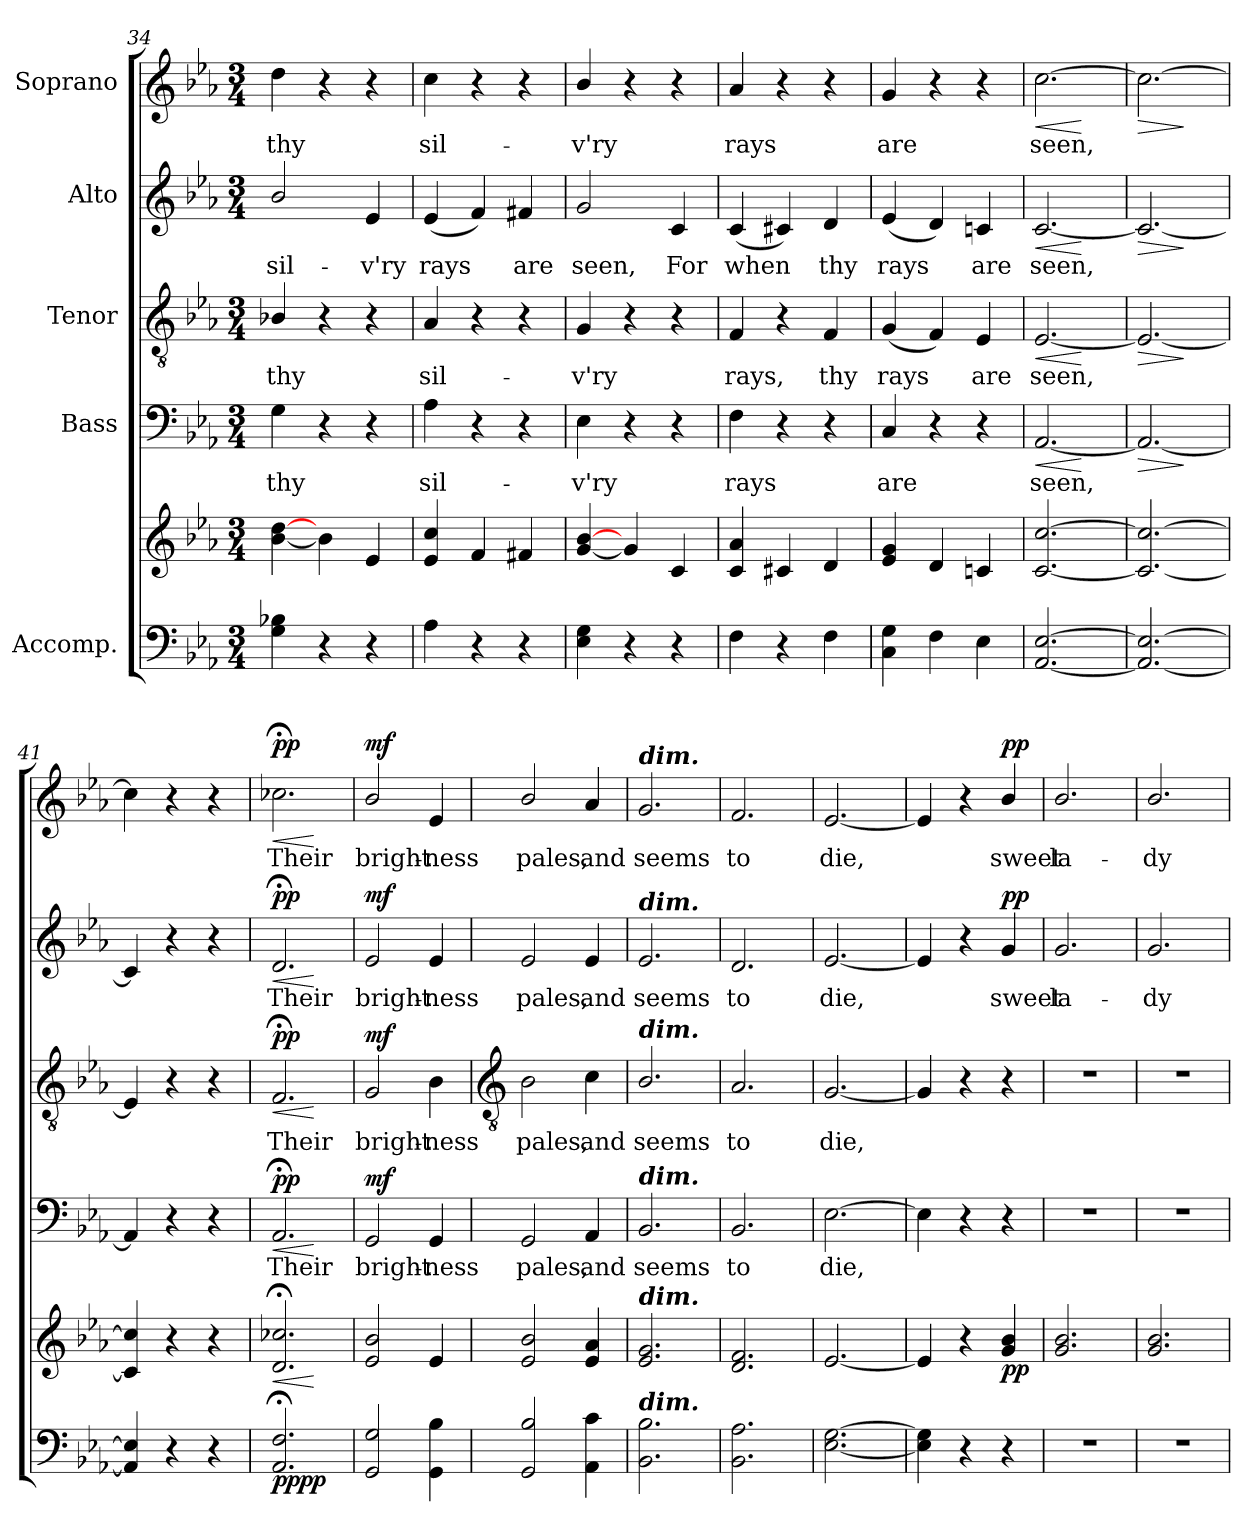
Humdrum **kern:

**kern	**kern	**dynam	**kern	**text	**dynam	**kern	**text	**dynam	**kern	**text	**dynam	**kern	**text	**dynam
*part5	*part5	*part5	*part4	*part4	*part4	*part3	*part3	*part3	*part2	*part2	*part2	*part1	*part1	*part1
*staff6	*staff5	*staff5/6	*staff4	*staff4	*staff4	*staff3	*staff3	*staff3	*staff2	*staff2	*staff2	*staff1	*staff1	*staff1
*I"Accomp.	*	*	*I"Bass	*	*	*I"Tenor	*	*	*I"Alto	*	*	*I"Soprano	*	*
!!LO:LB:g=z
*clefF4	*clefG2	*	*clefF4	*	*	*clefGv2	*	*	*clefG2	*	*	*clefG2	*	*
*k[b-e-a-]	*k[b-e-a-]	*	*k[b-e-a-]	*	*	*k[b-e-a-]	*	*	*k[b-e-a-]	*	*	*k[b-e-a-]	*	*
*E-:	*E-:	*	*E-:	*	*	*E-:	*	*	*E-:	*	*	*E-:	*	*
*M3/4	*M3/4	*	*M3/4	*	*	*M3/4	*	*	*M3/4	*	*	*M3/4	*	*
=34	=34	=34	=34	=34	=34	=34	=34	=34	=34	=34	=34	=34	=34	=34
!	!	!	!	!LO:LY:b	!	!	!LO:LY:b	!	!	!LO:LY:b	!	!	!LO:LY:b	!
4G 4B-X	[4b- [4dd	.	4G	thy	.	4B-X/	thy	.	2b-/	sil-	.	4dd	thy	.
4r	4b-]	.	4r	.	.	4r	.	.	.	.	.	4r	.	.
!	!	!	!	!	!	!	!	!	!	!LO:LY:b	!	!	!	!
4r	4e-	.	4r	.	.	4r	.	.	4e-	-v'ry	.	4r	.	.
=35	=35	=35	=35	=35	=35	=35	=35	=35	=35	=35	=35	=35	=35	=35
!	!	!	!	!LO:LY:b	!	!	!LO:LY:b	!	!	!LO:LY:b	!	!	!LO:LY:b	!
4A-	4e- 4cc	.	4A-	sil-	.	4A-	sil-	.	(<4e-	rays	.	4cc	sil-	.
4r	4f	.	4r	.	.	4r	.	.	4f)	.	.	4r	.	.
!	!	!	!	!	!	!	!	!	!	!LO:LY:b	!	!	!	!
4r	4f#X	.	4r	.	.	4r	.	.	4f#X	are	.	4r	.	.
=36	=36	=36	=36	=36	=36	=36	=36	=36	=36	=36	=36	=36	=36	=36
!	!	!	!	!LO:LY:b	!	!	!LO:LY:b	!	!	!LO:LY:b	!	!	!LO:LY:b	!
4E- 4G	[4g/ [4b-/	.	4E-	-v'ry	.	4G	-v'ry	.	2g	seen,	.	4b-/	-v'ry	.
4r	4g]	.	4r	.	.	4r	.	.	.	.	.	4r	.	.
!	!	!	!	!	!	!	!	!	!	!LO:LY:b	!	!	!	!
4r	4c	.	4r	.	.	4r	.	.	4c	For	.	4r	.	.
=37	=37	=37	=37	=37	=37	=37	=37	=37	=37	=37	=37	=37	=37	=37
!	!	!	!	!LO:LY:b	!	!	!LO:LY:b	!	!	!LO:LY:b	!	!	!LO:LY:b	!
4F	4c 4a-	.	4F	rays	.	4F	rays,	.	(<4c	when	.	4a-	rays	.
4r	4c#X	.	4r	.	.	4r	.	.	4c#X)	.	.	4r	.	.
!	!	!	!	!	!	!	!LO:LY:b	!	!	!LO:LY:b	!	!	!	!
4F	4d	.	4r	.	.	4F	thy	.	4d	thy	.	4r	.	.
=38	=38	=38	=38	=38	=38	=38	=38	=38	=38	=38	=38	=38	=38	=38
!	!	!	!	!LO:LY:b	!	!	!LO:LY:b	!	!	!LO:LY:b	!	!	!LO:LY:b	!
4C 4G	4e- 4g	.	4C	are	.	(<4G	rays	.	(<4e-	rays	.	4g	are	.
4F	4d	.	4r	.	.	4F)	.	.	4d)	.	.	4r	.	.
!	!	!	!	!	!	!	!LO:LY:b	!	!	!LO:LY:b	!	!	!	!
4E-	4cn	.	4r	.	.	4E-	are	.	4cn	are	.	4r	.	.
=39	=39	=39	=39	=39	=39	=39	=39	=39	=39	=39	=39	=39	=39	=39
!	!	!	!	!LO:LY:b	!LO:HP:b	!	!LO:LY:b	!LO:HP:b	!	!LO:LY:b	!LO:HP:b	!	!LO:LY:b	!LO:HP:b
[2.AA- [2.E-	[2.c [2.cc	.	[2.AA-	seen,	<	[2.E-	seen,	<	[2.c	seen,	<	[2.cc	seen,	<
.	.	.	.	.	[	.	.	[	.	.	[	.	.	[
=40	=40	=40	=40	=40	=40	=40	=40	=40	=40	=40	=40	=40	=40	=40
!	!	!	!	!	!LO:HP:b	!	!	!LO:HP:b	!	!	!LO:HP:b	!	!	!LO:HP:b
2.AA-_ 2.E-_	2.c_ 2.cc_	.	2.AA-_	.	>	2.E-_	.	>	2.c_	.	>	2.cc_	.	>
.	.	.	.	.	]	.	.	]	.	.	]	.	.	]
=41	=41	=41	=41	=41	=41	=41	=41	=41	=41	=41	=41	=41	=41	=41
4AA-] 4E-]	4c] 4cc]	.	4AA-]	.	.	4E-]	.	.	4c]	.	.	4cc]	.	.
4r	4r	.	4r	.	.	4r	.	.	4r	.	.	4r	.	.
4r	4r	.	4r	.	.	4r	.	.	4r	.	.	4r	.	.
=42	=42	=42	=42	=42	=42	=42	=42	=42	=42	=42	=42	=42	=42	=42
!	!	!LO:HP:b	!	!LO:LY:b	!LO:HP:b	!	!LO:LY:b	!LO:HP:b	!	!LO:LY:b	!LO:HP:b	!	!LO:LY:b	!LO:HP:b
!	!	!LO:DY:n=1:b=2	!	!	!	!	!	!	!	!	!	!	!	!
!	!	!LO:DY:n=2:b	!	!	!LO:DY:n=1:b	!	!	!LO:DY:n=1:b	!	!	!LO:DY:n=1:b	!	!	!LO:DY:n=1:b
2.AA-; 2.F;	2.d;< 2.cc-X;<	< pp pp	2.AA-;<	Their	< pp	2.F;<	Their	< pp	2.d;<	Their	< pp	2.cc-X;<	Their	< pp
.	.	[	.	.	[	.	.	[	.	.	[	.	.	[
=43	=43	=43	=43	=43	=43	=43	=43	=43	=43	=43	=43	=43	=43	=43
!	!	!LO:DY:b=2	!	!LO:LY:b	!	!	!LO:LY:b	!	!	!LO:LY:b	!	!	!LO:LY:b	!
!	!	!LO:DY:n=1:b	!	!	!LO:DY:b	!	!	!LO:DY:b	!	!	!LO:DY:b	!	!	!LO:DY:b
2GG/ 2G/	2e-/ 2b-/	mf mf	2GG/	bright-	mf	2G/	bright-	mf	2e-/	bright-	mf	2b-/	bright-	mf
!	!	!	!	!LO:LY:b	!	!	!LO:LY:b	!	!	!LO:LY:b	!	!	!LO:LY:b	!
4GG 4B-	4e-	.	4GG	-ness	.	4B-	-ness	.	4e-	-ness	.	4e-	-ness	.
!!LO:LB:g=z
=44	=44	=44	=44	=44	=44	=44	=44	=44	=44	=44	=44	=44	=44	=44
*	*	*	*	*	*	*clefGv2	*	*	*	*	*	*	*	*
!	!	!	!	!LO:LY:b	!	!	!LO:LY:b	!	!	!LO:LY:b	!	!	!LO:LY:b	!
2GG/ 2B-/	2e-/ 2b-/	.	2GG/	pales,	.	2B-\	pales,	.	2e-/	pales,	.	2b-/	pales,	.
!	!	!	!	!LO:LY:b	!	!	!LO:LY:b	!	!	!LO:LY:b	!	!	!LO:LY:b	!
4AA- 4c	4e- 4a-	.	4AA-	and	.	4c	and	.	4e-	and	.	4a-	and	.
=45	=45	=45	=45	=45	=45	=45	=45	=45	=45	=45	=45	=45	=45	=45
!	!	!	!	!	!	!	!	!	!	!	!	!LO:TX:a:Bi:t=dim.	!	!
!	!	!	!	!	!	!	!	!	!LO:TX:a:Bi:t=dim.	!	!	!	!	!
!	!	!	!	!	!	!LO:TX:a:Bi:t=dim.	!	!	!	!	!	!	!	!
!	!	!	!LO:TX:a:Bi:t=dim.	!	!	!	!	!	!	!	!	!	!	!
!	!LO:TX:a:Bi:t=dim.	!	!	!	!	!	!	!	!	!	!	!	!	!
!LO:TX:a:Bi:t=dim.	!	!	!	!	!	!	!	!	!	!	!	!	!	!
!	!	!	!	!LO:LY:b	!	!	!LO:LY:b	!	!	!LO:LY:b	!	!	!LO:LY:b	!
2.BB- 2.B-	2.e- 2.g	.	2.BB-	seems	.	2.B-/	seems	.	2.e-	seems	.	2.g	seems	.
=46	=46	=46	=46	=46	=46	=46	=46	=46	=46	=46	=46	=46	=46	=46
!	!	!	!	!LO:LY:b	!	!	!LO:LY:b	!	!	!LO:LY:b	!	!	!LO:LY:b	!
2.BB- 2.A-	2.d 2.f	.	2.BB-	to	.	2.A-	to	.	2.d	to	.	2.f	to	.
=47	=47	=47	=47	=47	=47	=47	=47	=47	=47	=47	=47	=47	=47	=47
!	!	!	!	!LO:LY:b	!	!	!LO:LY:b	!	!	!LO:LY:b	!	!	!LO:LY:b	!
[2.E- [2.G	[2.e-	.	[2.E-	die,	.	[2.G	die,	.	[2.e-	die,	.	[2.e-	die,	.
=48	=48	=48	=48	=48	=48	=48	=48	=48	=48	=48	=48	=48	=48	=48
4E-] 4G]	4e-]	.	4E-]	.	.	4G]	.	.	4e-]	.	.	4e-]	.	.
4r	4r	.	4r	.	.	4r	.	.	4r	.	.	4r	.	.
!	!	!LO:DY:b	!	!	!	!	!	!	!	!LO:LY:b	!LO:DY:b	!	!LO:LY:b	!LO:DY:b
4r	4g/ 4b-/	pp	4r	.	.	4r	.	.	4g/	sweet	pp	4b-/	sweet	pp
=49	=49	=49	=49	=49	=49	=49	=49	=49	=49	=49	=49	=49	=49	=49
!LO:N:vis=1	!	!	!LO:N:vis=1	!	!	!LO:N:vis=1	!	!	!	!LO:LY:b	!	!	!LO:LY:b	!
2.r	2.g/ 2.b-/	.	2.r	.	.	2.r	.	.	2.g/	la-	.	2.b-/	la-	.
=50	=50	=50	=50	=50	=50	=50	=50	=50	=50	=50	=50	=50	=50	=50
!LO:N:vis=1	!	!	!LO:N:vis=1	!	!	!LO:N:vis=1	!	!	!	!LO:LY:b	!	!	!LO:LY:b	!
2.r	2.g/ 2.b-/	.	2.r	.	.	2.r	.	.	2.g/	-dy	.	2.b-/	-dy	.
=	=	=	=	=	=	=	=	=	=	=	=	=	=	=
*-	*-	*-	*-	*-	*-	*-	*-	*-	*-	*-	*-	*-	*-	*-
